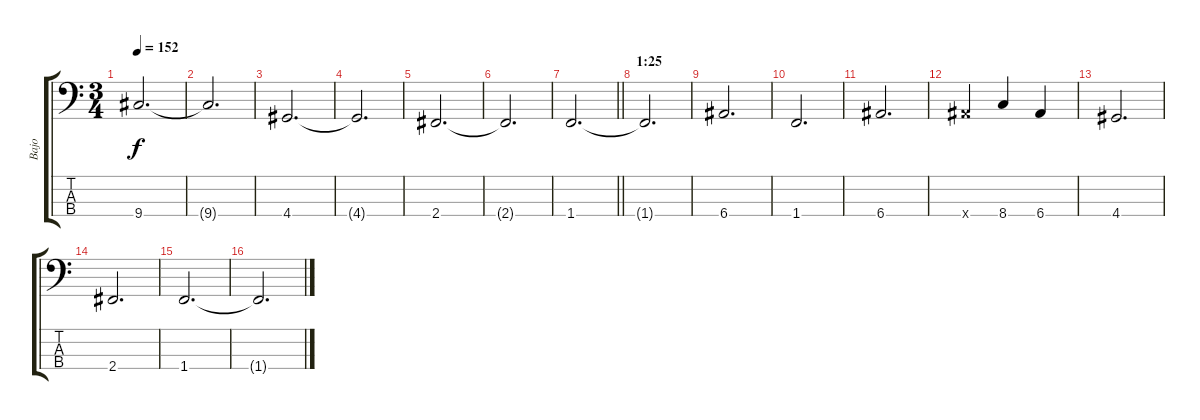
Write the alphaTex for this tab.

\track ("Bajo" "Bajo") {instrument electricbassfinger}
\staff {score tabs}
\tuning (G2 D2 A1 E1) {hide}
\ts (3 4)
\tempo 152
\clef f4
\ks c
9.4.2{d dy f} |
9.4{t}.2{d} |
4.4.2{d} |
4.4{t}.2{d} |
2.4.2{d} |
2.4{t}.2{d} |
\barLineRight lightlight
1.4.2{d} |
\section ("" "1:25")
1.4{t}.2{d} |
6.4.2{d} |
1.4.2{d} |
6.4.2{d} |
6.4{x}.4 8.4.4 6.4.4 |
4.4.2{d} |
2.4.2{d} |
1.4.2{d} |
1.4{t}.2{d}
